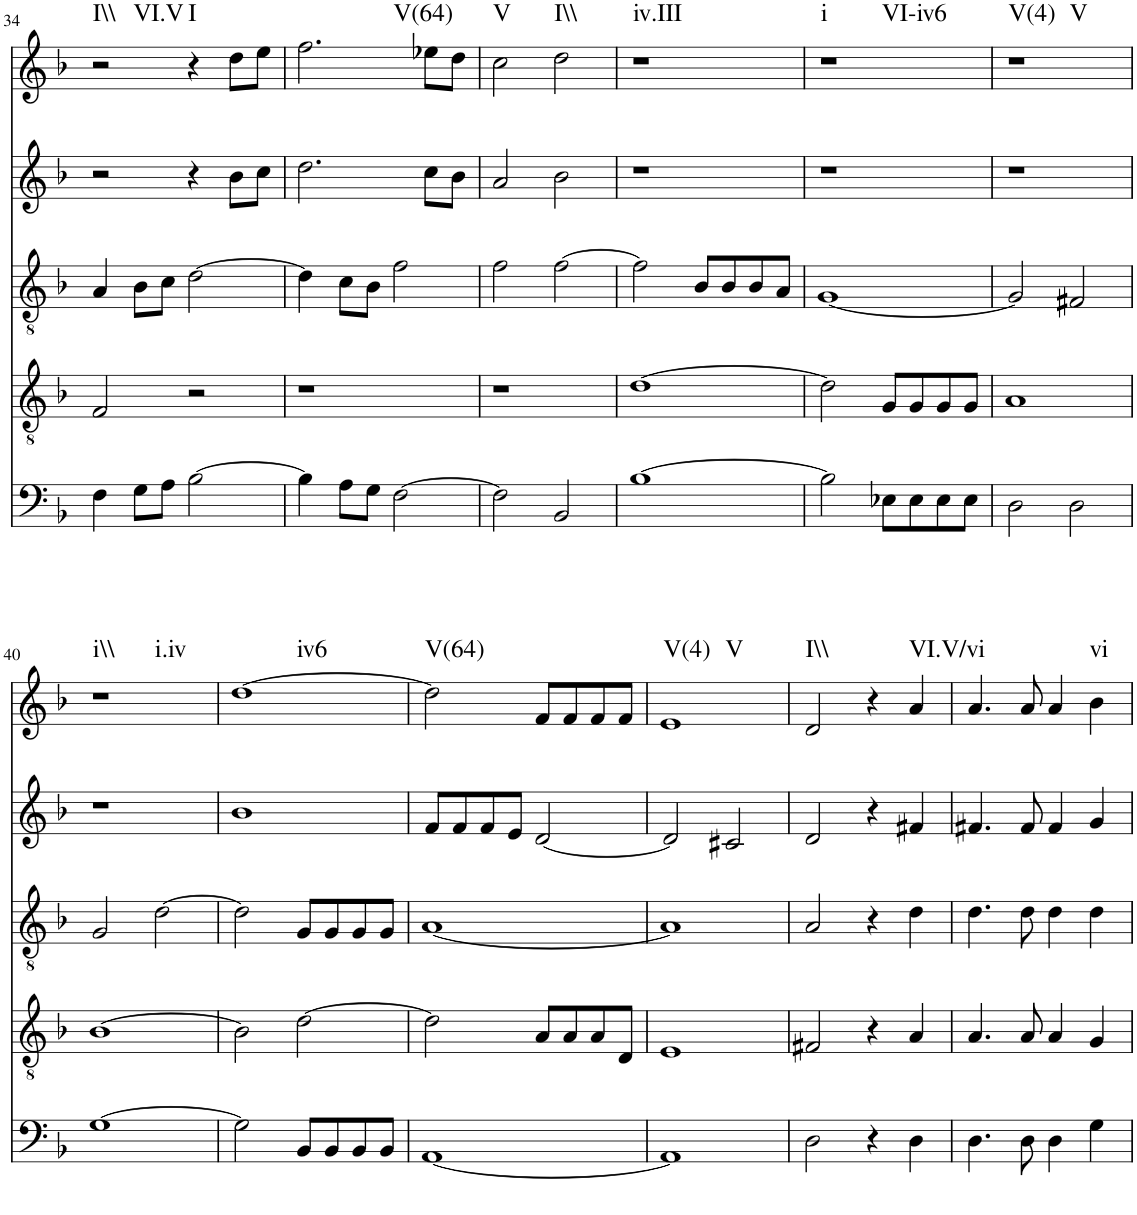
**kern	**kern	**kern	**kern	**kern	**harte
*part5	*part4	*part3	*part2	*part1	*part1
*staff5	*staff4	*staff3	*staff2	*staff1	*
*I"vox	*I"vox	*I"vox	*I"vox	*I"vox	*
!!LO:PB:g=z
*clefF4	*clefGv2	*clefGv2	*clefG2	*clefG2	*
*k[b-]	*k[b-]	*k[b-]	*k[b-]	*k[b-]	*
*M4/4	*M4/4	*M4/4	*M4/4	*M4/4	*
=34	=34	=34	=34	=34	=34
!	!	!	!	!	!LO:H:n=1:kt=I\\
!	!	!	!	!	!LO:H:n=2:kt=VI.V
4F\	2F/	4A/	2r	2r	N N
8G\L	.	8B-\L	.	.	.
8A\J	.	8c\J	.	.	.
!	!	!	!	!	!LO:H:kt=I
[2B-\	2r	[2d\	4r	4r	N
.	.	.	8b-\L	8dd\L	.
.	.	.	8cc\J	8ee\J	.
=35	=35	=35	=35	=35	=35
!	!	!	!	!	!LO:H:kt=V(64)
4B-\]	1r	4d\]	2.dd\	2.ff\	N
8A\L	.	8c\L	.	.	.
8G\J	.	8B-\J	.	.	.
[2F\	.	2f\	.	.	.
.	.	.	8cc\L	8ee-X\L	.
.	.	.	8b-\J	8dd\J	.
=36	=36	=36	=36	=36	=36
!	!	!	!	!	!LO:H:kt=V
2F\]	1r	2f\	2a/	2cc\	N
!	!	!	!	!	!LO:H:kt=I\\
2BB-/	.	[2f\	2b-\	2dd\	N
=37	=37	=37	=37	=37	=37
!	!	!	!	!	!LO:H:kt=iv.III
[1B-	[1d	2f\]	1r	1r	N
.	.	8B-/L	.	.	.
.	.	8B-/	.	.	.
.	.	8B-/	.	.	.
.	.	8A/J	.	.	.
=38	=38	=38	=38	=38	=38
!	!	!	!	!	!LO:H:n=1:kt=i
!	!	!	!	!	!LO:H:n=2:kt=VI-iv6
2B-\]	2d\]	[1G	1r	1r	N N
8E-X\L	8G/L	.	.	.	.
8E-\	8G/	.	.	.	.
8E-\	8G/	.	.	.	.
8E-\J	8G/J	.	.	.	.
=39	=39	=39	=39	=39	=39
!	!	!	!	!	!LO:H:n=1:kt=V(4)
!	!	!	!	!	!LO:H:n=2:kt=V
2D\	1A	2G/]	1r	1r	N N
2D\	.	2F#X/	.	.	.
!!LO:LB:g=z
=40	=40	=40	=40	=40	=40
!	!	!	!	!	!LO:H:n=1:kt=i\\
!	!	!	!	!	!LO:H:n=2:kt=i.iv
[1G	[1B-	2G/	1r	1r	N N
.	.	[2d\	.	.	.
=41	=41	=41	=41	=41	=41
!	!	!	!	!	!LO:H:kt=iv6
2G\]	2B-\]	2d\]	1b-	[1dd	N
8BB-/L	[2d\	8G/L	.	.	.
8BB-/	.	8G/	.	.	.
8BB-/	.	8G/	.	.	.
8BB-/J	.	8G/J	.	.	.
=42	=42	=42	=42	=42	=42
!	!	!	!	!	!LO:H:kt=V(64)
[1AA	2d\]	[1A	8f/L	2dd\]	N
.	.	.	8f/	.	.
.	.	.	8f/	.	.
.	.	.	8e/J	.	.
.	8A/L	.	[2d/	8f/L	.
.	8A/	.	.	8f/	.
.	8A/	.	.	8f/	.
.	8D/J	.	.	8f/J	.
=43	=43	=43	=43	=43	=43
!	!	!	!	!	!LO:H:n=1:kt=V(4)
!	!	!	!	!	!LO:H:n=2:kt=V
1AA]	1E	1A]	2d/]	1e	N N
.	.	.	2c#X/	.	.
=44	=44	=44	=44	=44	=44
!	!	!	!	!	!LO:H:kt=I\\
2D\	2F#X/	2A/	2d/	2d/	N
4r	4r	4r	4r	4r	.
!	!	!	!	!	!LO:H:kt=VI.V/vi
4D\	4A/	4d\	4f#X/	4a/	N
=45	=45	=45	=45	=45	=45
4.D\	4.A/	4.d\	4.f#X/	4.a/	.
8D\	8A/	8d\	8f#/	8a/	.
4D\	4A/	4d\	4f#/	4a/	.
!	!	!	!	!	!LO:H:kt=vi
4G\	4G/	4d\	4g/	4b-\	N
=	=	=	=	=	=
*-	*-	*-	*-	*-	*-
